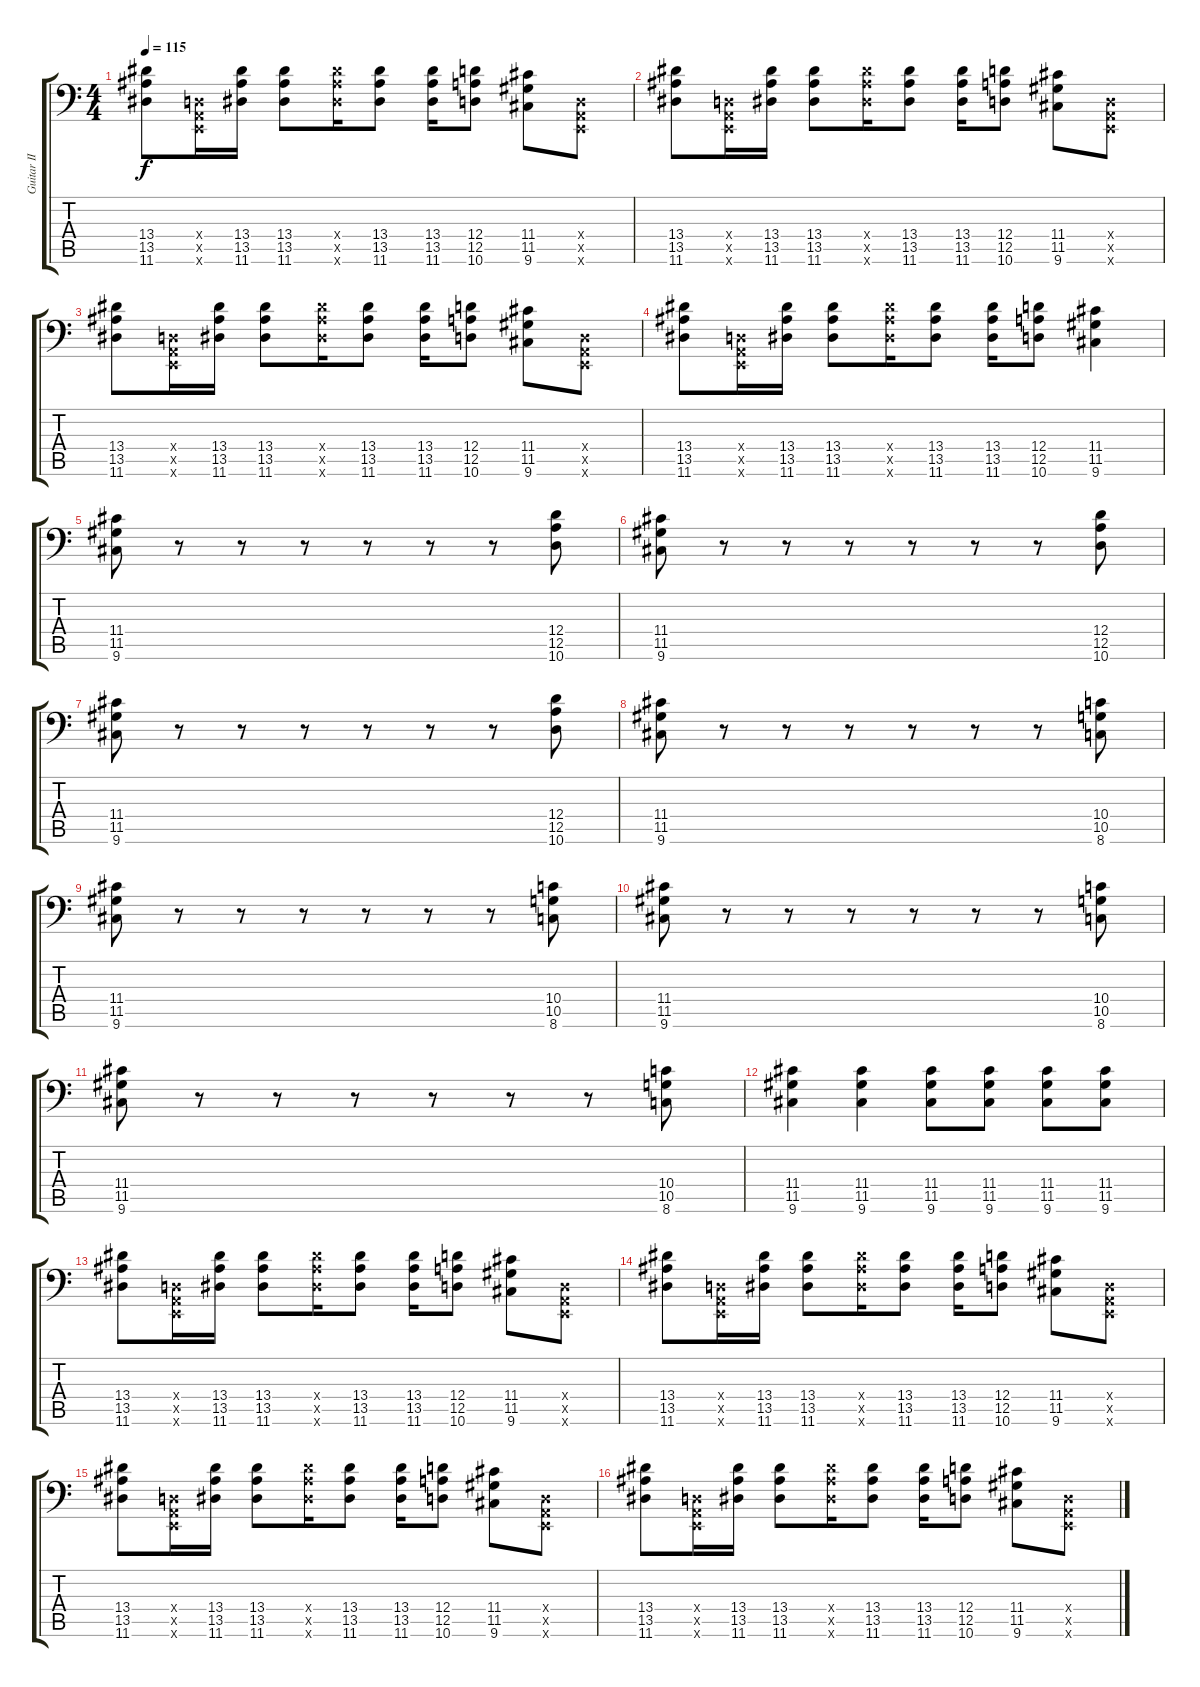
\track ("Guitar II" "Guitar II") {instrument distortionguitar}
\staff {score tabs}
\tuning (E3 B2 G2 D2 A1 E1) {hide}
\ts (4 4)
\tempo 115
\clef f4
\ks c
(13.4 13.5 11.6).8{dy f instrument distortionguitar} (0.4{x} 0.5{x} 0.6{x}).16 (13.4 13.5 11.6).16 (13.4 13.5 11.6).8 (13.4{x} 13.5{x} 11.6{x}).16 (13.4 13.5 11.6).8 (13.4 13.5 11.6).16 (12.4 12.5 10.6).8 (11.4 11.5 9.6).8 (0.4{x} 0.5{x} 0.6{x}).8 |
(13.4 13.5 11.6).8 (0.4{x} 0.5{x} 0.6{x}).16 (13.4 13.5 11.6).16 (13.4 13.5 11.6).8 (13.4{x} 13.5{x} 11.6{x}).16 (13.4 13.5 11.6).8 (13.4 13.5 11.6).16 (12.4 12.5 10.6).8 (11.4 11.5 9.6).8 (0.4{x} 0.5{x} 0.6{x}).8 |
(13.4 13.5 11.6).8 (0.4{x} 0.5{x} 0.6{x}).16 (13.4 13.5 11.6).16 (13.4 13.5 11.6).8 (13.4{x} 13.5{x} 11.6{x}).16 (13.4 13.5 11.6).8 (13.4 13.5 11.6).16 (12.4 12.5 10.6).8 (11.4 11.5 9.6).8 (0.4{x} 0.5{x} 0.6{x}).8 |
(13.4 13.5 11.6).8 (0.4{x} 0.5{x} 0.6{x}).16 (13.4 13.5 11.6).16 (13.4 13.5 11.6).8 (13.4{x} 13.5{x} 11.6{x}).16 (13.4 13.5 11.6).8 (13.4 13.5 11.6).16 (12.4 12.5 10.6).8 (11.4 11.5 9.6).4 |
(11.4 11.5 9.6).8 r.8 r.8 r.8 r.8 r.8 r.8 (12.4 12.5 10.6).8 |
(11.4 11.5 9.6).8 r.8 r.8 r.8 r.8 r.8 r.8 (12.4 12.5 10.6).8 |
(11.4 11.5 9.6).8 r.8 r.8 r.8 r.8 r.8 r.8 (12.4 12.5 10.6).8 |
(11.4 11.5 9.6).8 r.8 r.8 r.8 r.8 r.8 r.8 (10.4 10.5 8.6).8 |
(11.4 11.5 9.6).8 r.8 r.8 r.8 r.8 r.8 r.8 (10.4 10.5 8.6).8 |
(11.4 11.5 9.6).8 r.8 r.8 r.8 r.8 r.8 r.8 (10.4 10.5 8.6).8 |
(11.4 11.5 9.6).8 r.8 r.8 r.8 r.8 r.8 r.8 (10.4 10.5 8.6).8 |
(11.4 11.5 9.6).4 (11.4 11.5 9.6).4 (11.4 11.5 9.6).8 (11.4 11.5 9.6).8 (11.4 11.5 9.6).8 (11.4 11.5 9.6).8 |
(13.4 13.5 11.6).8 (0.4{x} 0.5{x} 0.6{x}).16 (13.4 13.5 11.6).16 (13.4 13.5 11.6).8 (13.4{x} 13.5{x} 11.6{x}).16 (13.4 13.5 11.6).8 (13.4 13.5 11.6).16 (12.4 12.5 10.6).8 (11.4 11.5 9.6).8 (0.4{x} 0.5{x} 0.6{x}).8 |
(13.4 13.5 11.6).8 (0.4{x} 0.5{x} 0.6{x}).16 (13.4 13.5 11.6).16 (13.4 13.5 11.6).8 (13.4{x} 13.5{x} 11.6{x}).16 (13.4 13.5 11.6).8 (13.4 13.5 11.6).16 (12.4 12.5 10.6).8 (11.4 11.5 9.6).8 (0.4{x} 0.5{x} 0.6{x}).8 |
(13.4 13.5 11.6).8 (0.4{x} 0.5{x} 0.6{x}).16 (13.4 13.5 11.6).16 (13.4 13.5 11.6).8 (13.4{x} 13.5{x} 11.6{x}).16 (13.4 13.5 11.6).8 (13.4 13.5 11.6).16 (12.4 12.5 10.6).8 (11.4 11.5 9.6).8 (0.4{x} 0.5{x} 0.6{x}).8 |
(13.4 13.5 11.6).8 (0.4{x} 0.5{x} 0.6{x}).16 (13.4 13.5 11.6).16 (13.4 13.5 11.6).8 (13.4{x} 13.5{x} 11.6{x}).16 (13.4 13.5 11.6).8 (13.4 13.5 11.6).16 (12.4 12.5 10.6).8 (11.4 11.5 9.6).8 (0.4{x} 0.5{x} 0.6{x}).8
